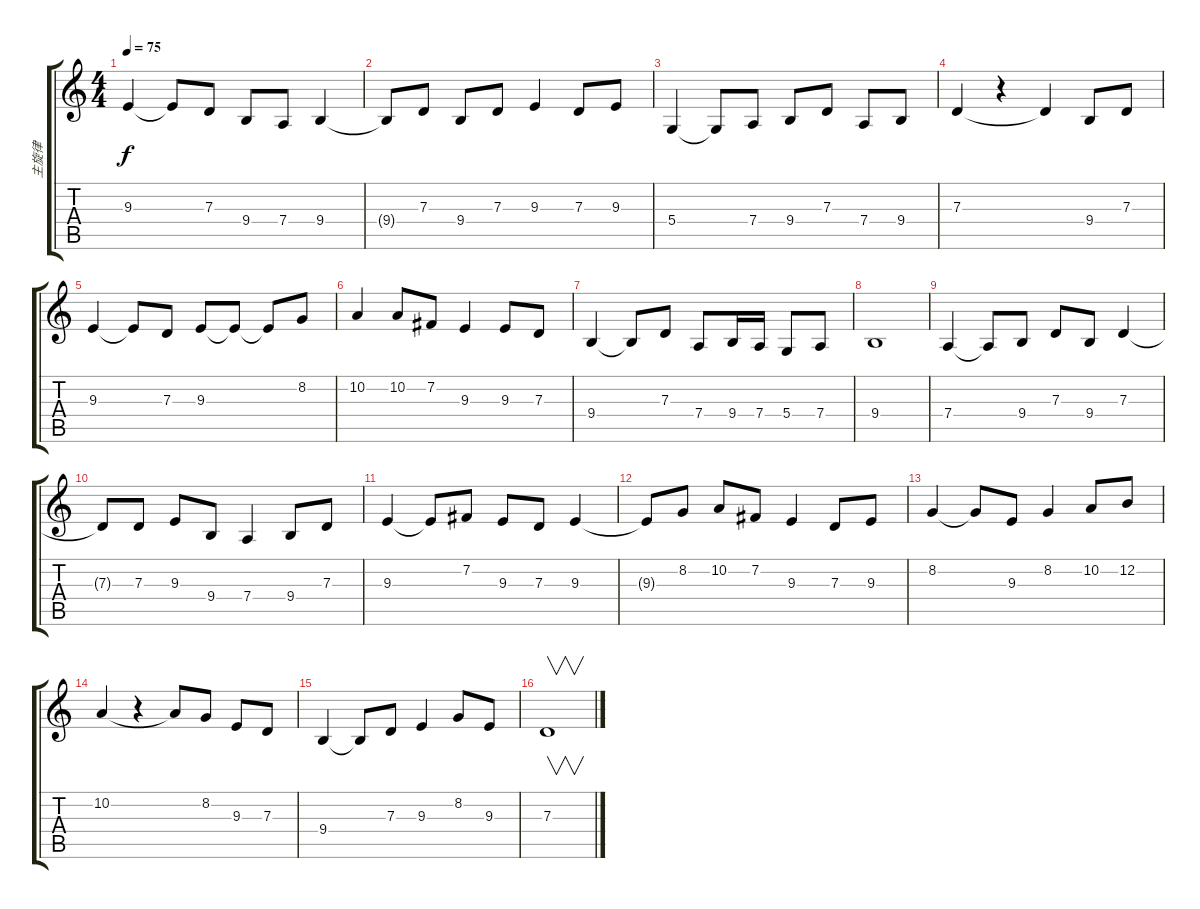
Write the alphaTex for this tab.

\track ("主旋律" "主旋律") {instrument fx3crystal}
\staff {score tabs}
\tuning (E4 B3 G3 D3 A2 E2) {hide}
\ts (4 4)
\tempo 75
\clef g2
\ks c
9.3.4{dy f} 9.3{t}.8 7.3.8 9.4.8 7.4.8 9.4.4 |
9.4{t}.8 7.3.8 9.4.8 7.3.8 9.3.4 7.3.8 9.3.8 |
5.4.4 5.4{t}.8 7.4.8 9.4.8 7.3.8 7.4.8 9.4.8 |
7.3.4 r.4 7.3{t}.4 9.4.8 7.3.8 |
9.3.4 9.3{t}.8 7.3.8 9.3.8 9.3{t}.8 9.3{t}.8 8.2.8 |
10.2.4 10.2.8 7.2.8 9.3.4 9.3.8 7.3.8 |
9.4.4 9.4{t}.8 7.3.8 7.4.8 9.4.16 7.4.16 5.4.8 7.4.8 |
9.4.1 |
7.4.4 7.4{t}.8 9.4.8 7.3.8 9.4.8 7.3.4 |
7.3{t}.8 7.3.8 9.3.8 9.4.8 7.4.4 9.4.8 7.3.8 |
9.3.4 9.3{t}.8 7.2.8 9.3.8 7.3.8 9.3.4 |
9.3{t}.8 8.2.8 10.2.8 7.2.8 9.3.4 7.3.8 9.3.8 |
8.2.4 8.2{t}.8 9.3.8 8.2.4 10.2.8 12.2.8 |
10.2.4 r.4 10.2{t}.8 8.2.8 9.3.8 7.3.8 |
9.4.4 9.4{t}.8 7.3.8 9.3.4 8.2.8 9.3.8 |
7.3.1{v}
